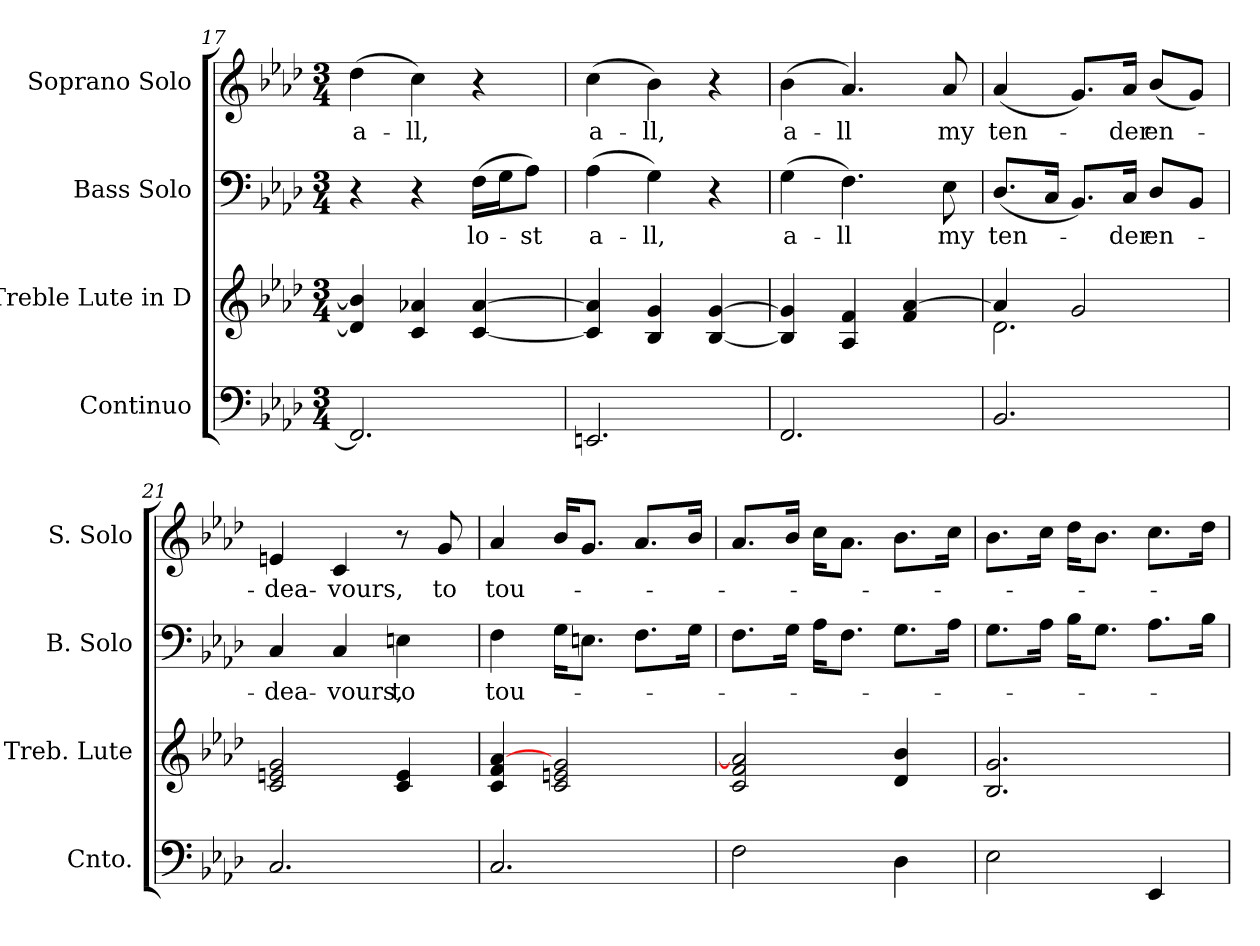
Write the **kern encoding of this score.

**kern	**kern	**kern	**text	**kern	**text
*part4	*part3	*part2	*part2	*part1	*part1
*staff4	*staff3	*staff2	*staff2	*staff1	*staff1
*I"Continuo	*I"Treble Lute in D	*I"Bass Solo	*	*I"Soprano Solo	*
*I'Cnto.	*I'Treb. Lute	*I'B. Solo	*	*I'S. Solo	*
*clefF4	*clefG2	*clefF4	*	*clefG2	*
*k[b-e-a-d-]	*k[b-e-a-d-]	*k[b-e-a-d-]	*	*k[b-e-a-d-]	*
*f:	*f:	*f:	*	*f:	*
*M3/4	*M3/4	*M3/4	*	*M3/4	*
=17	=17	=17	=17	=17	=17
!	!	!	!	!	!LO:LY:b:color=#000000
2.FFi/]	4d-i/] 4b-i]	4r	.	(4dd-i\	a-
!	!	!	!	!	!LO:LY:b:color=#000000
.	4ci/ 4a-Xi	4r	.	4cci\)	-ll,
!	!	!	!LO:LY:b:color=#000000	!	!
.	[4ci/ [4a-i	(16Fi\LL	lo-	4r	.
.	.	16Gi\J	.	.	.
!	!	!	!LO:LY:b:color=#000000	!	!
.	.	8A-i\J)	-st	.	.
=18	=18	=18	=18	=18	=18
!	!	!	!LO:LY:b:color=#000000	!	!
!	!	!	!	!	!LO:LY:b:color=#000000
2.EEni/	4ci/] 4a-i]	(4A-i\	a-	(4cci\	a-
!	!	!	!LO:LY:b:color=#000000	!	!
!	!	!	!	!	!LO:LY:b:color=#000000
.	4B-i/ 4gi	4Gi\)	-ll,	4b-i\)	-ll,
.	[4B-i/ [4gi	4r	.	4r	.
=19	=19	=19	=19	=19	=19
!	!	!	!LO:LY:b:color=#000000	!	!
!	!	!	!	!	!LO:LY:b:color=#000000
2.FFi/	4B-i/] 4gi]	(4Gi\	a-	(4b-i\	a-
!	!	!	!LO:LY:b:color=#000000	!	!
!	!	!	!	!	!LO:LY:b:color=#000000
.	4A-i/ 4fi	4.Fi\)	-ll	4.a-i/)	-ll
.	4fi/ [4a-i	.	.	.	.
!	!	!	!LO:LY:b:color=#000000	!	!
!	!	!	!	!	!LO:LY:b:color=#000000
.	.	8E-i\	my	8a-i/	my
=20	=20	=20	=20	=20	=20
*	*^	*	*	*	*
!	!	!	!	!LO:LY:b:color=#000000	!	!
!	!	!	!	!	!	!LO:LY:b:color=#000000
2.BB-i/	4a-i/]	2.d-i\	(8.D-i/L	ten-	(4a-i/	ten-
.	.	.	16Ci/Jk	.	.	.
.	2gi/	.	8.BB-i/L)	.	8.gi/L)	.
!	!	!	!	!LO:LY:b:color=#000000	!	!
!	!	!	!	!	!	!LO:LY:b:color=#000000
.	.	.	16Ci/Jk	-der	16a-i/Jk	-der
!	!	!	!	!LO:LY:b:color=#000000	!	!
!	!	!	!	!	!	!LO:LY:b:color=#000000
.	.	.	8D-i/L	en-	(8b-i/L	en-
.	.	.	8BB-i/J	.	8gi/J)	.
*	*v	*v	*	*	*	*
!!LO:LB:g=z
=21	=21	=21	=21	=21	=21
!	!	!	!LO:LY:b:color=#000000	!	!
!	!	!	!	!	!LO:LY:b:color=#000000
2.Ci/	2ci/ 2eni 2gi	4Ci/	-dea-	4eni/	-dea-
!	!	!	!LO:LY:b:color=#000000	!	!
!	!	!	!	!	!LO:LY:b:color=#000000
.	.	4Ci/	-vours,	4ci/	-vours,
!	!	!	!LO:LY:b:color=#000000	!	!
.	4ci/ 4ei	4Eni\	to	8r	.
!	!	!	!	!	!LO:LY:b:color=#000000
.	.	.	.	8gi/	to
=22	=22	=22	=22	=22	=22
!	!	!	!LO:LY:b:color=#000000	!	!
!	!	!	!	!	!LO:LY:b:color=#000000
2.Ci/	4ci/ 4fi [4a-i	4Fi\	tou-	4a-i/	tou-
.	2ci/ 2eni 2gi	16Gi\KL	.	16b-i/KL	.
.	.	8.Eni\J	.	8.gi/J	.
.	.	8.Fi\L	.	8.a-i/L	.
.	.	16Gi\Jk	.	16b-i/Jk	.
=23	=23	=23	=23	=23	=23
2Fi\	2ci/ 2fi 2a-i]	8.Fi\L	.	8.a-i/L	.
.	.	16Gi\Jk	.	16b-i/Jk	.
.	.	16A-i\KL	.	16cci\KL	.
.	.	8.Fi\J	.	8.a-i\J	.
4D-i\	4d-i/ 4b-i	8.Gi\L	.	8.b-i\L	.
.	.	16A-i\Jk	.	16cci\Jk	.
=24	=24	=24	=24	=24	=24
2E-i\	2.B-i/ 2.gi	8.Gi\L	.	8.b-i\L	.
.	.	16A-i\Jk	.	16cci\Jk	.
.	.	16B-i\KL	.	16dd-i\KL	.
.	.	8.Gi\J	.	8.b-i\J	.
4EE-i/	.	8.A-i\L	.	8.cci\L	.
.	.	16B-i\Jk	.	16dd-i\Jk	.
=	=	=	=	=	=
*-	*-	*-	*-	*-	*-
